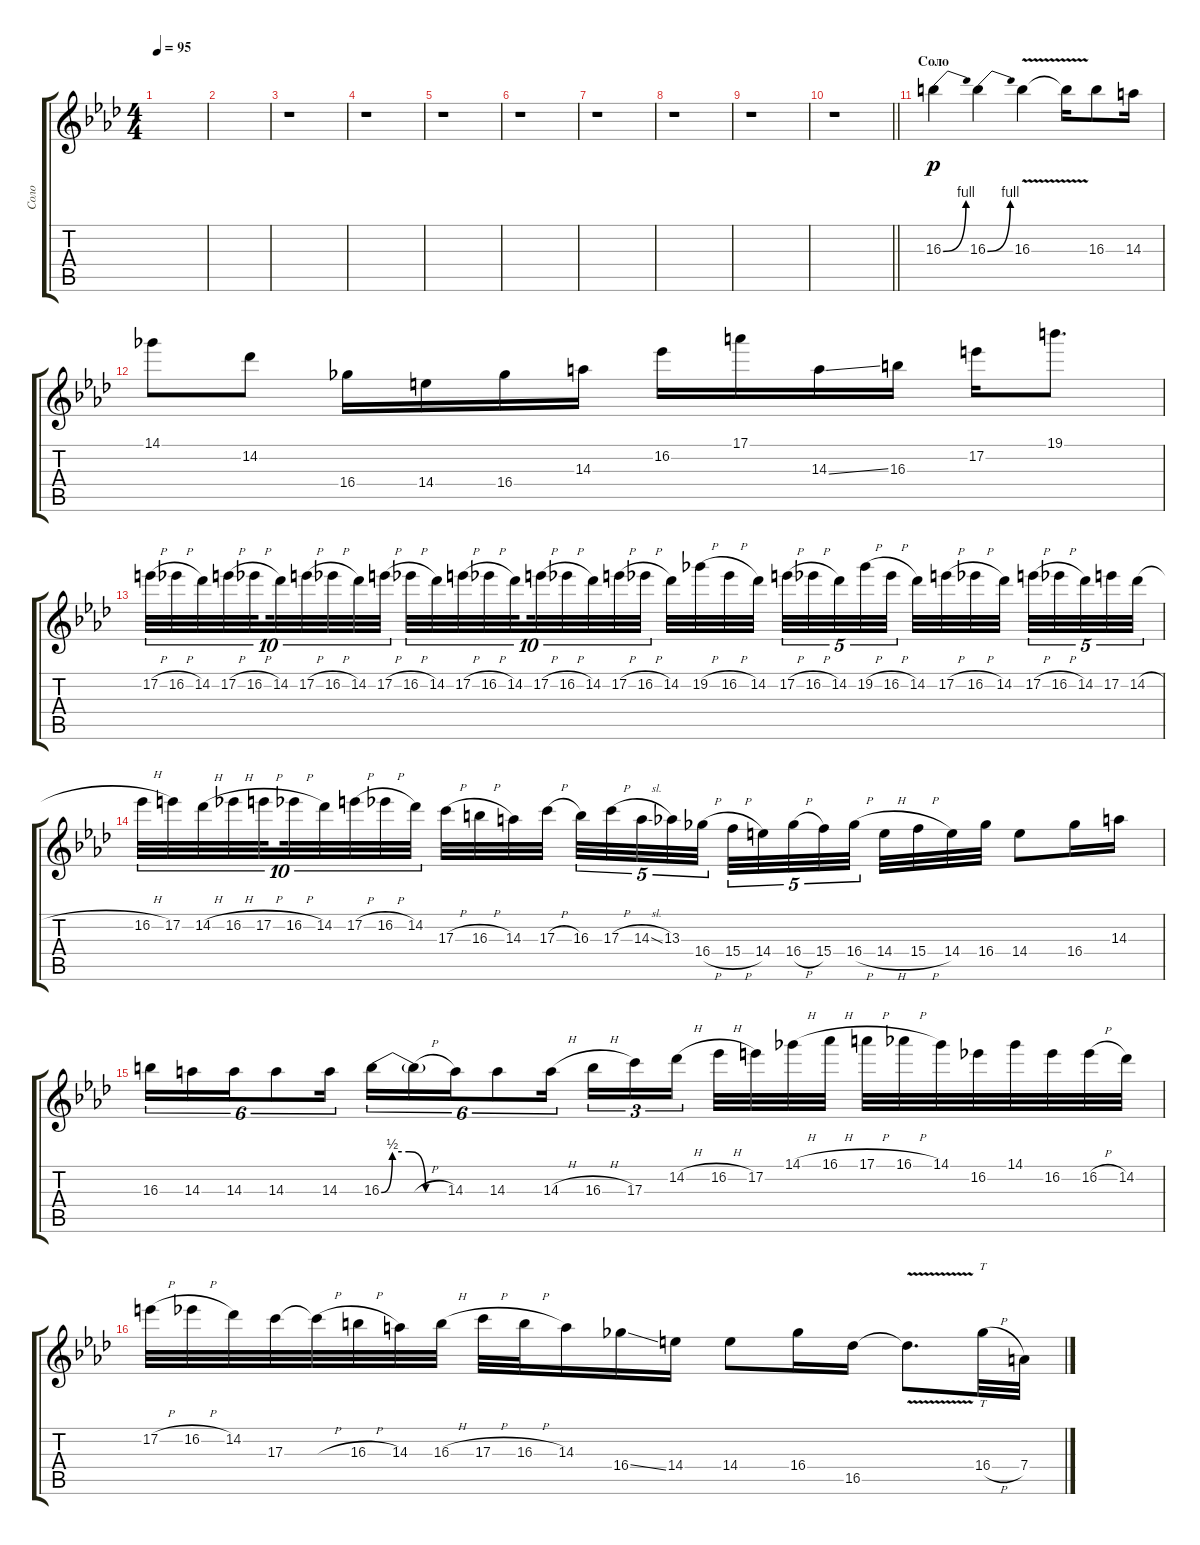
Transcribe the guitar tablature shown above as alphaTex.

\track ("Соло" "Соло") {instrument distortionguitar}
\staff {score tabs}
\tuning (E4 B3 G3 D3 A2 E2) {hide}
\ts (4 4)
\tempo 95
\clef g2
\ks ab
|
|
r.1 |
r.1 |
r.1 |
r.1 |
r.1 |
r.1 |
r.1 |
\barLineRight lightlight
r.1 |
\section ("" "Соло")
16.3{be (bend 0 0 60 4)}.4{dy p} 16.3{be (bend 0 0 60 4)}.4 16.3{v}.4 16.3{v t}.16 16.3.8 14.3.16 |
14.1.8 14.2.8 16.4.16 14.4.16 16.4.16 14.3.16 16.2.16 17.1.16 14.3{ss}.16 16.3.16 17.2.16 19.1.8{d} |
17.2{h}.32{tu (10 8)} 16.2{h}.32{tu (10 8)} 14.2.32{tu (10 8)} 17.2{h}.32{tu (10 8)} 16.2{h}.32{tu (10 8) beam splitsecondary} 14.2.32{tu (10 8)} 17.2{h}.32{tu (10 8)} 16.2{h}.32{tu (10 8)} 14.2.32{tu (10 8)} 17.2{h}.32{tu (10 8)} 16.2{h}.32{tu (10 8)} 14.2.32{tu (10 8)} 17.2{h}.32{tu (10 8)} 16.2{h}.32{tu (10 8)} 14.2.32{tu (10 8) beam splitsecondary} 17.2{h}.32{tu (10 8)} 16.2{h}.32{tu (10 8)} 14.2.32{tu (10 8)} 17.2{h}.32{tu (10 8)} 16.2{h}.32{tu (10 8)} 14.2.32 19.2{h}.32 16.2{h}.32 14.2.32{beam splitsecondary} 17.2{h}.32{tu (5 4)} 16.2{h}.32{tu (5 4)} 14.2.32{tu (5 4)} 19.2{h}.32{tu (5 4)} 16.2{h}.32{tu (5 4)} 14.2.32 17.2{h}.32 16.2{h}.32 14.2.32{beam splitsecondary} 17.2{h}.32{tu (5 4)} 16.2{h}.32{tu (5 4)} 14.2.32{tu (5 4)} 17.2.32{tu (5 4)} 14.2{h}.32{tu (5 4)} |
16.2{h}.32{tu (10 8)} 17.2.32{tu (10 8)} 14.2{h}.32{tu (10 8)} 16.2{h}.32{tu (10 8)} 17.2{h}.32{tu (10 8) beam splitsecondary} 16.2{h}.32{tu (10 8)} 14.2.32{tu (10 8)} 17.2{h}.32{tu (10 8)} 16.2{h}.32{tu (10 8)} 14.2.32{tu (10 8)} 17.3{h}.32 16.3{h}.32 14.3.32 17.3{h}.32{beam splitsecondary} 16.3.32{tu (5 4)} 17.3{h}.32{tu (5 4)} 14.3{sl}.32{tu (5 4)} 13.3.32{tu (5 4)} 16.4{h}.32{tu (5 4)} 15.4{h}.32{tu (5 4)} 14.4.32{tu (5 4)} 16.4{h}.32{tu (5 4)} 15.4.32{tu (5 4)} 16.4{h}.32{tu (5 4) beam splitsecondary} 14.4{h}.32 15.4{h}.32 14.4.32 16.4.32 14.4.8 16.4.16 14.3.16 |
16.3.16{tu (6 4)} 14.3.16{tu (6 4)} 14.3.16{tu (6 4)} 14.3.8{tu (6 4)} 14.3.16{tu (6 4)} 16.3{be (custom 0 0 10 2 25 2 40 0 60 0)}.16{tu (6 4)} 16.3{h t}.16{tu (6 4)} 14.3.16{tu (6 4)} 14.3.8{tu (6 4)} 14.3{h}.16{tu (6 4)} 16.3{h}.16{tu (3 2)} 17.3.16{tu (3 2)} 14.2{h}.16{tu (3 2) beam splitsecondary} 16.2{h}.32 17.2.32 14.1{h}.32 16.1{h}.32 17.1{h}.32 16.1{h}.32 14.1.32 16.2.32 14.1.32 16.2.32 16.2{h}.32 14.2.32 |
17.2{h}.32 16.2{h}.32 14.2.32 17.3.32 17.3{h t}.32 16.3{h}.32 14.3.32 16.3{h}.32 17.3{h}.32 16.3{h}.32 14.3.16 16.4{ss}.16 14.4.16 14.4.8 16.4.16 16.5.16 16.5{v t}.8{d} 16.4{h}.32{tt} 7.4.32
